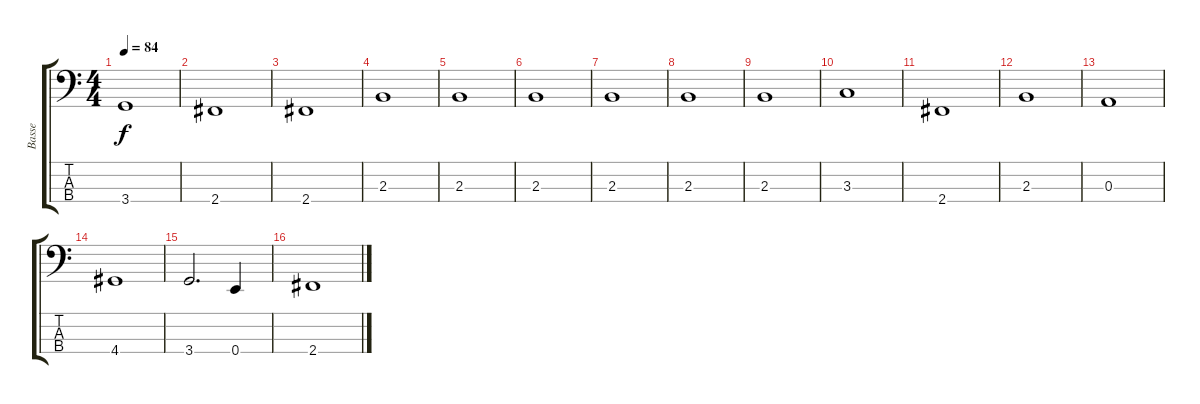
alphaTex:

\track ("Basse" "Basse") {instrument electricbassfinger}
\staff {score tabs}
\tuning (G2 D2 A1 E1) {hide}
\ts (4 4)
\tempo 84
\clef f4
\ks c
3.4.1{dy f} |
2.4.1 |
2.4.1 |
2.3.1 |
2.3.1 |
2.3.1 |
2.3.1 |
2.3.1 |
2.3.1 |
3.3.1 |
2.4.1 |
2.3.1 |
0.3.1 |
4.4.1 |
3.4.2{d} 0.4.4 |
2.4.1
